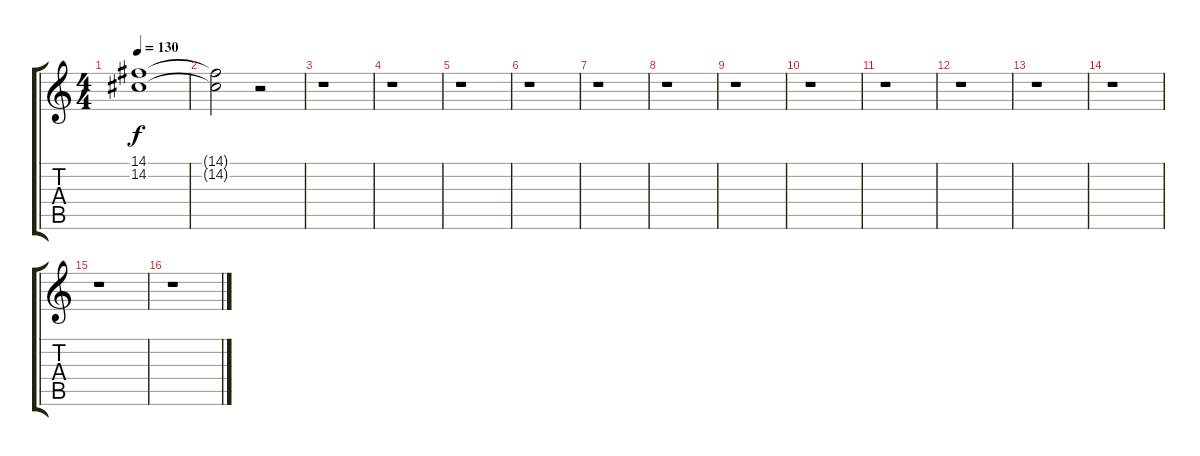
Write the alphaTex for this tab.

\track "" {instrument lead8bassandlead}
\staff {score tabs}
\tuning (E4 B3 G3 D3 A2 E2) {hide}
\ts (4 4)
\tempo 130
\clef g2
\ks c
(14.1{t} 14.2{t}).1{dy f} |
(14.1{t} 14.2{t}).2 r.2 |
r.1 |
r.1 |
r.1 |
r.1 |
r.1 |
r.1 |
r.1 |
r.1 |
r.1 |
r.1 |
r.1 |
r.1 |
r.1 |
r.1
